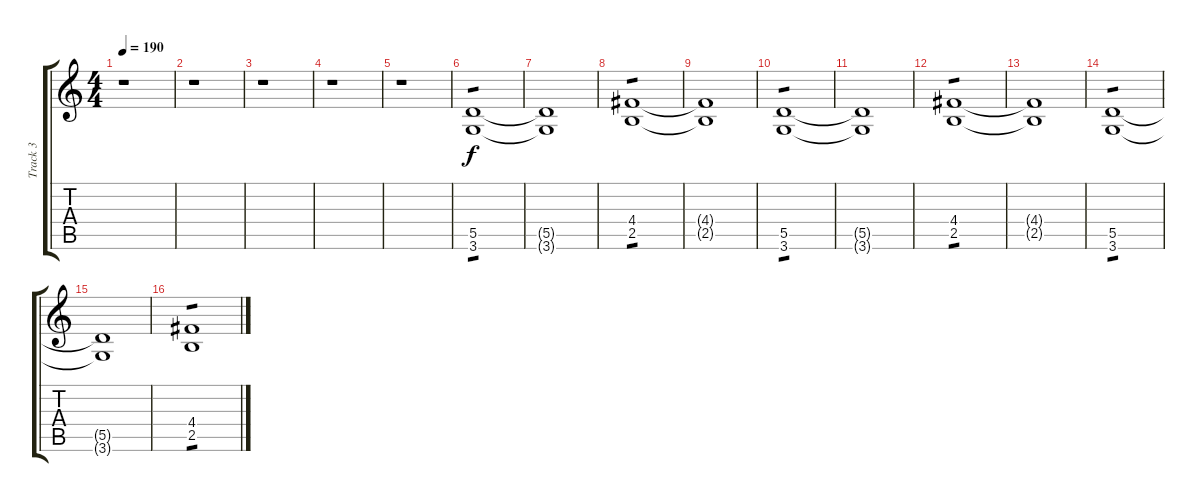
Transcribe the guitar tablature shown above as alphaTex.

\track ("Track 3" "Track 3") {instrument overdrivenguitar}
\staff {score tabs}
\tuning (E4 B3 G3 D3 A2 E2) {hide}
\ts (4 4)
\tempo 190
\clef g2
\ks c
r.1{dy f} |
r.1 |
r.1 |
r.1 |
r.1 |
(5.5 3.6).1{tp 1} |
(5.5{t} 3.6{t}).1 |
(4.4 2.5).1{tp 1} |
(4.4{t} 2.5{t}).1 |
(5.5 3.6).1{tp 1} |
(5.5{t} 3.6{t}).1 |
(4.4 2.5).1{tp 1} |
(4.4{t} 2.5{t}).1 |
(5.5 3.6).1{tp 1} |
(5.5{t} 3.6{t}).1 |
(4.4 2.5).1{tp 1}
